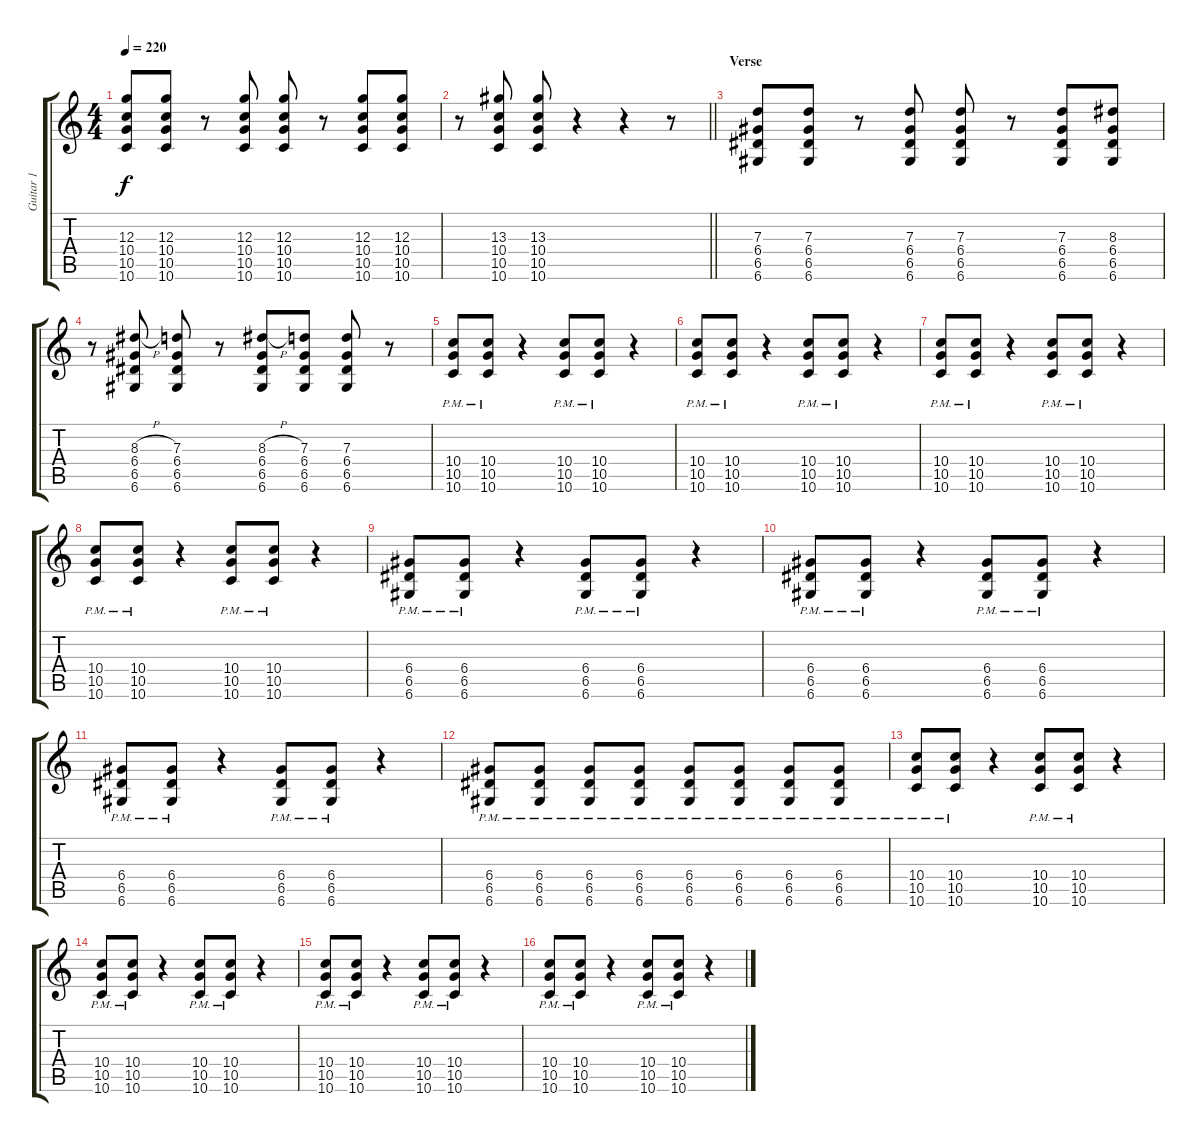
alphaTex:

\track ("Guitar 1" "Guitar 1") {instrument distortionguitar}
\staff {score tabs}
\tuning (E4 A3 G3 D3 A2 D2) {hide}
\ts (4 4)
\tempo 220
\clef g2
\ks c
(12.3 10.4 10.5 10.6).8{dy f} (12.3 10.4 10.5 10.6).8 r.8 (12.3 10.4 10.5 10.6).8 (12.3 10.4 10.5 10.6).8 r.8 (12.3 10.4 10.5 10.6).8 (12.3 10.4 10.5 10.6).8 |
\barLineRight lightlight
r.8 (13.3 10.4 10.5 10.6).8 (13.3 10.4 10.5 10.6).8 r.4 r.4 r.8 |
\section ("" "Verse")
(7.3 6.4 6.5 6.6).8 (7.3 6.4 6.5 6.6).8 r.8 (7.3 6.4 6.5 6.6).8 (7.3 6.4 6.5 6.6).8 r.8 (7.3 6.4 6.5 6.6).8 (8.3 6.4 6.5 6.6).8 |
r.8 (8.3{h} 6.4 6.5 6.6).8 (7.3 6.4 6.5 6.6).8 r.8 (8.3{h} 6.4 6.5 6.6).8 (7.3 6.4 6.5 6.6).8 (7.3 6.4 6.5 6.6).8 r.8 |
(10.4{pm} 10.5{pm} 10.6{pm}).8 (10.4{pm} 10.5{pm} 10.6{pm}).8 r.4 (10.4{pm} 10.5{pm} 10.6{pm}).8 (10.4{pm} 10.5{pm} 10.6{pm}).8 r.4 |
(10.4{pm} 10.5{pm} 10.6{pm}).8 (10.4{pm} 10.5{pm} 10.6{pm}).8 r.4 (10.4{pm} 10.5{pm} 10.6{pm}).8 (10.4{pm} 10.5{pm} 10.6{pm}).8 r.4 |
(10.4{pm} 10.5{pm} 10.6{pm}).8 (10.4{pm} 10.5{pm} 10.6{pm}).8 r.4 (10.4{pm} 10.5{pm} 10.6{pm}).8 (10.4{pm} 10.5{pm} 10.6{pm}).8 r.4 |
(10.4{pm} 10.5{pm} 10.6{pm}).8 (10.4{pm} 10.5{pm} 10.6{pm}).8 r.4 (10.4{pm} 10.5{pm} 10.6{pm}).8 (10.4{pm} 10.5{pm} 10.6{pm}).8 r.4 |
(6.4{pm} 6.5{pm} 6.6{pm}).8 (6.4{pm} 6.5{pm} 6.6{pm}).8 r.4 (6.4{pm} 6.5{pm} 6.6{pm}).8 (6.4{pm} 6.5{pm} 6.6{pm}).8 r.4 |
(6.4{pm} 6.5{pm} 6.6{pm}).8 (6.4{pm} 6.5{pm} 6.6{pm}).8 r.4 (6.4{pm} 6.5{pm} 6.6{pm}).8 (6.4{pm} 6.5{pm} 6.6{pm}).8 r.4 |
(6.4{pm} 6.5{pm} 6.6{pm}).8 (6.4{pm} 6.5{pm} 6.6{pm}).8 r.4 (6.4{pm} 6.5{pm} 6.6{pm}).8 (6.4{pm} 6.5{pm} 6.6{pm}).8 r.4 |
(6.4{pm} 6.5{pm} 6.6{pm}).8 (6.4{pm} 6.5{pm} 6.6{pm}).8 (6.4{pm} 6.5{pm} 6.6{pm}).8 (6.4{pm} 6.5{pm} 6.6{pm}).8 (6.4{pm} 6.5{pm} 6.6{pm}).8 (6.4{pm} 6.5{pm} 6.6{pm}).8 (6.4{pm} 6.5{pm} 6.6{pm}).8 (6.4{pm} 6.5{pm} 6.6{pm}).8 |
(10.4{pm} 10.5{pm} 10.6{pm}).8 (10.4{pm} 10.5{pm} 10.6{pm}).8 r.4 (10.4{pm} 10.5{pm} 10.6{pm}).8 (10.4{pm} 10.5{pm} 10.6{pm}).8 r.4 |
(10.4{pm} 10.5{pm} 10.6{pm}).8 (10.4{pm} 10.5{pm} 10.6{pm}).8 r.4 (10.4{pm} 10.5{pm} 10.6{pm}).8 (10.4{pm} 10.5{pm} 10.6{pm}).8 r.4 |
(10.4{pm} 10.5{pm} 10.6{pm}).8 (10.4{pm} 10.5{pm} 10.6{pm}).8 r.4 (10.4{pm} 10.5{pm} 10.6{pm}).8 (10.4{pm} 10.5{pm} 10.6{pm}).8 r.4 |
(10.4{pm} 10.5{pm} 10.6{pm}).8 (10.4{pm} 10.5{pm} 10.6{pm}).8 r.4 (10.4{pm} 10.5{pm} 10.6{pm}).8 (10.4{pm} 10.5{pm} 10.6{pm}).8 r.4
